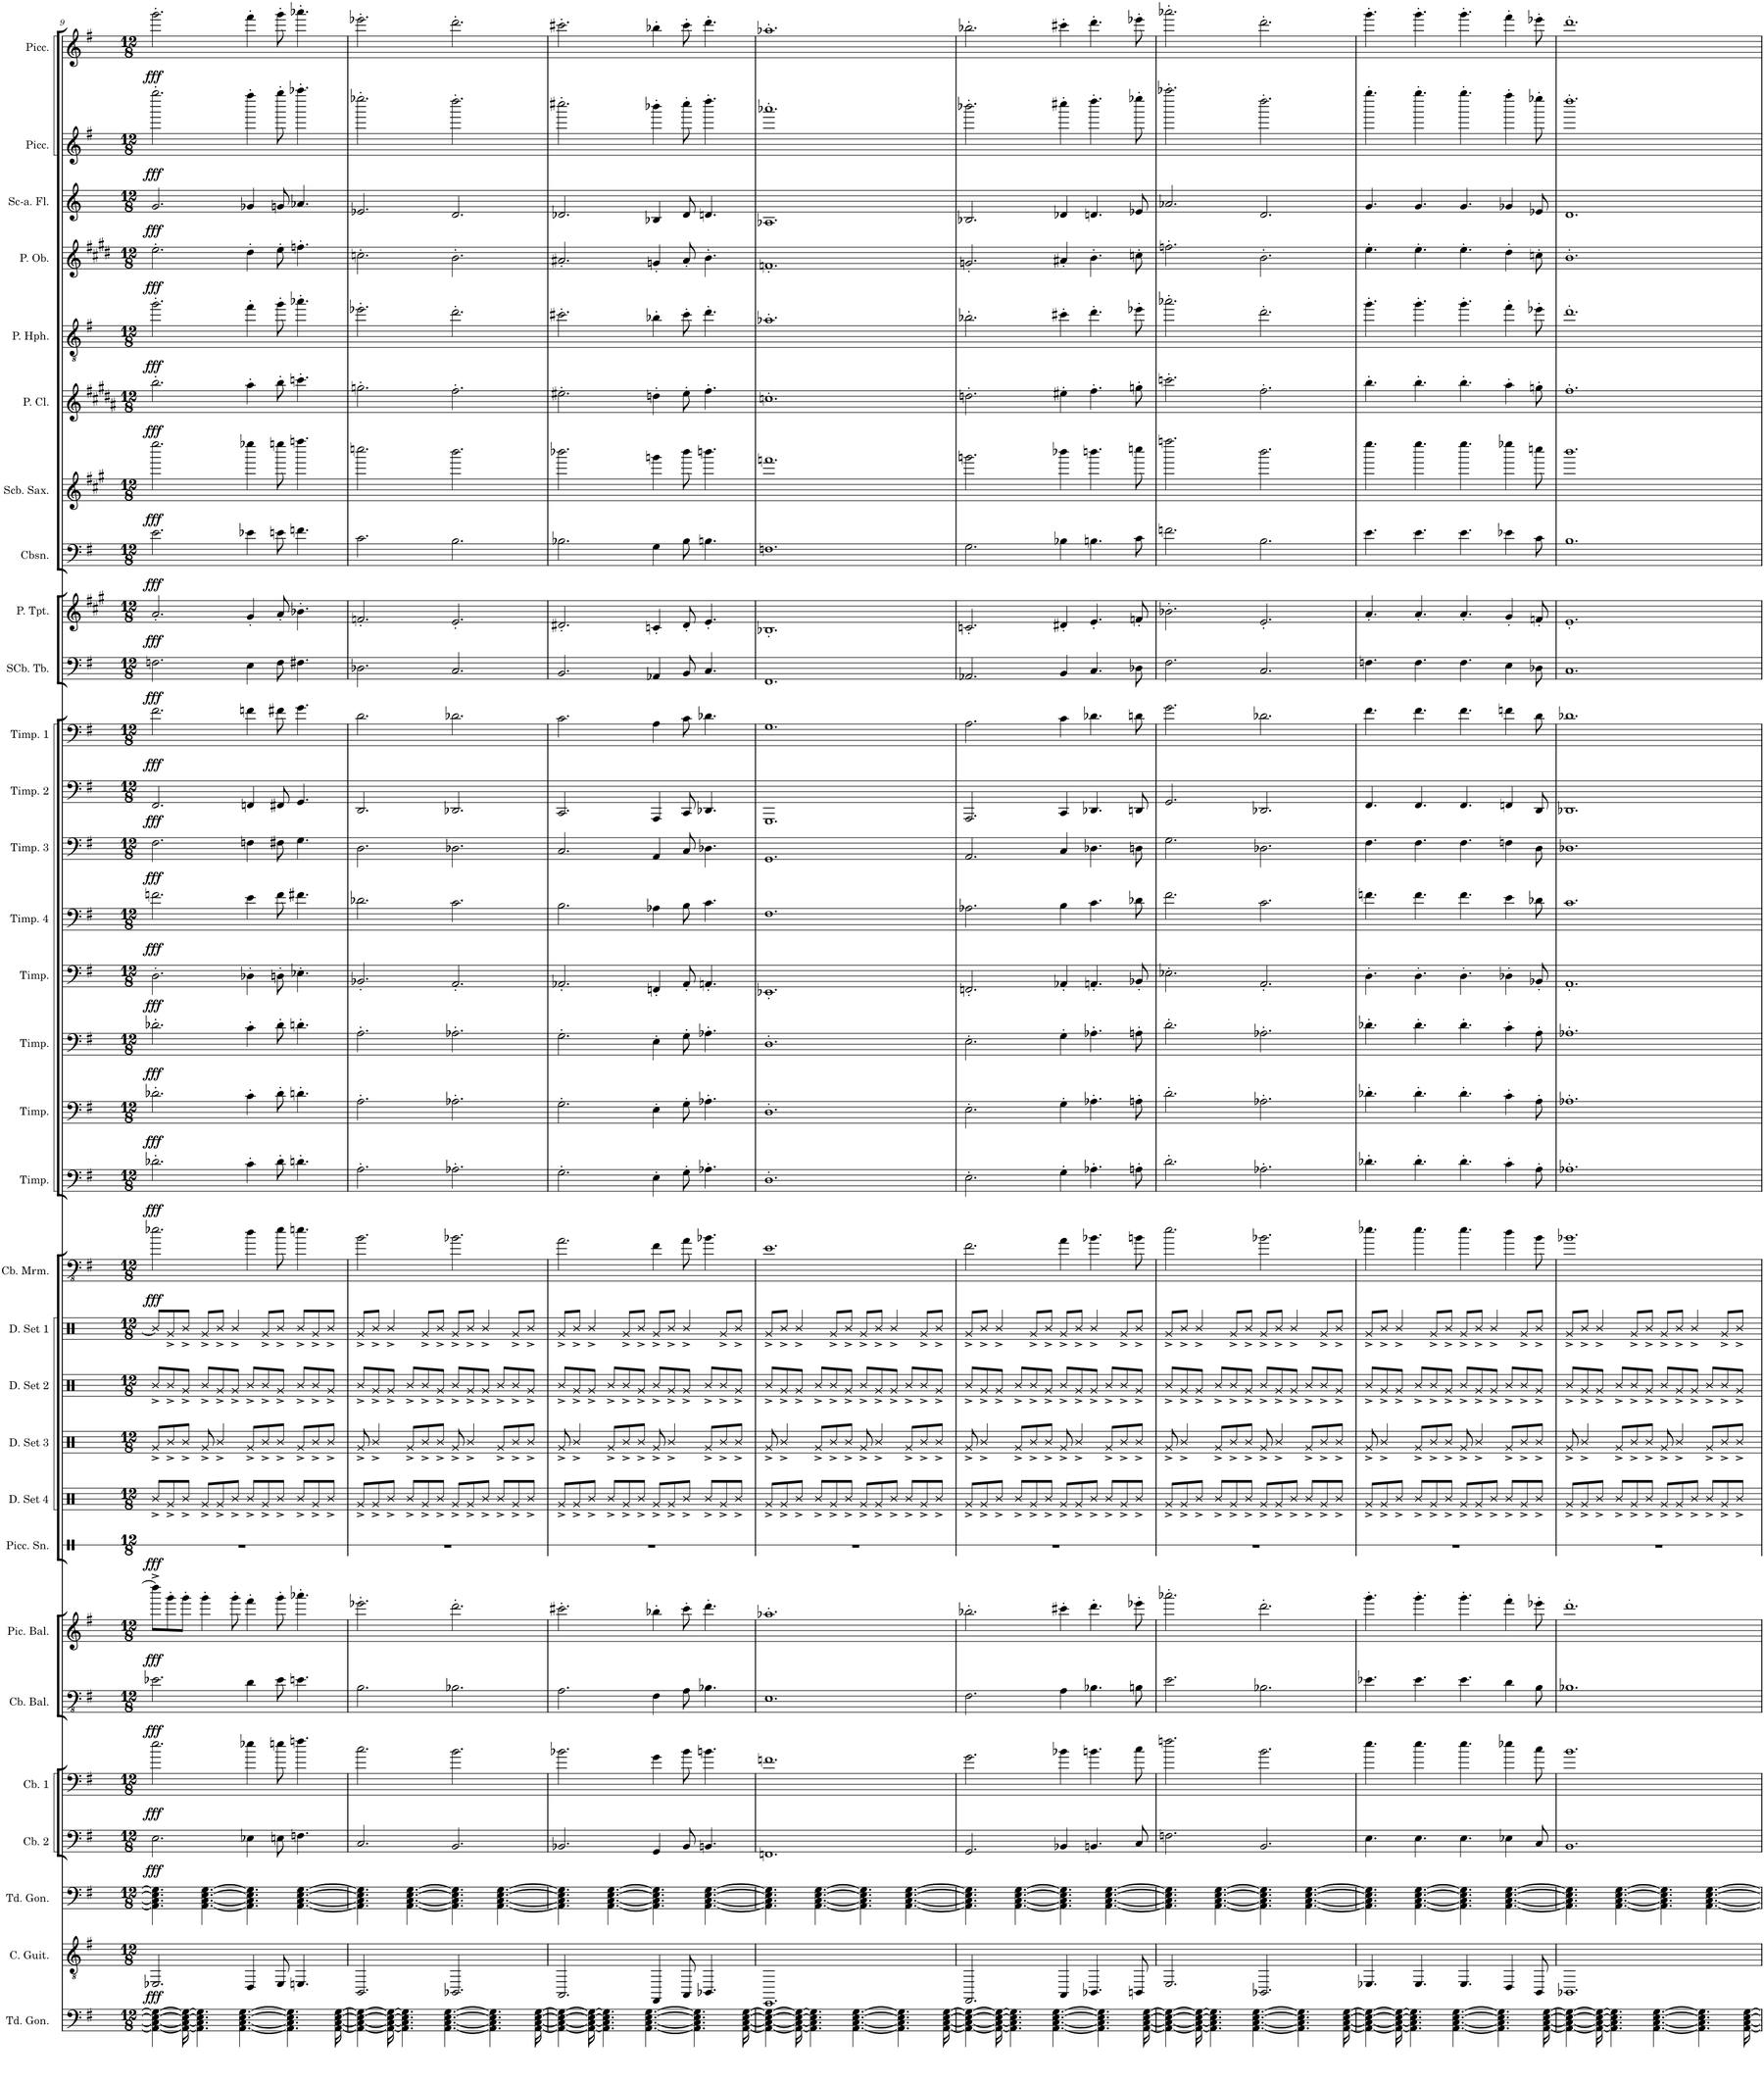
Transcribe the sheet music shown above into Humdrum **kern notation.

**kern	**kern	**dynam	**kern	**kern	**dynam	**kern	**dynam	**kern	**dynam	**kern	**dynam	**kern	**dynam	**kern	**kern	**kern	**kern	**kern	**dynam	**kern	**dynam	**kern	**dynam	**kern	**dynam	**kern	**dynam	**kern	**dynam	**kern	**dynam	**kern	**dynam	**kern	**dynam	**kern	**dynam	**kern	**dynam	**kern	**dynam	**kern	**dynam	**kern	**dynam	**kern	**dynam	**kern	**dynam	**kern	**dynam	**kern	**dynam	**kern	**dynam
*part31	*part30	*part30	*part29	*part28	*part28	*part27	*part27	*part26	*part26	*part25	*part25	*part24	*part24	*part23	*part22	*part21	*part20	*part19	*part19	*part18	*part18	*part17	*part17	*part16	*part16	*part15	*part15	*part14	*part14	*part13	*part13	*part12	*part12	*part11	*part11	*part10	*part10	*part9	*part9	*part8	*part8	*part7	*part7	*part6	*part6	*part5	*part5	*part4	*part4	*part3	*part3	*part2	*part2	*part1	*part1
*staff31	*staff30	*staff30	*staff29	*staff28	*staff28	*staff27	*staff27	*staff26	*staff26	*staff25	*staff25	*staff24	*staff24	*staff23	*staff22	*staff21	*staff20	*staff19	*staff19	*staff18	*staff18	*staff17	*staff17	*staff16	*staff16	*staff15	*staff15	*staff14	*staff14	*staff13	*staff13	*staff12	*staff12	*staff11	*staff11	*staff10	*staff10	*staff9	*staff9	*staff8	*staff8	*staff7	*staff7	*staff6	*staff6	*staff5	*staff5	*staff4	*staff4	*staff3	*staff3	*staff2	*staff2	*staff1	*staff1
*I"Tuned Gongs	*I"Contra Guitar	*	*I"Tuned Gongs	*I"Contrabass 2	*	*I"Contrabass 1	*	*I"Contrabass Balalaika	*	*I"Piccolo Balalaika	*	*I"Piccolo Snare	*	*I"Drumset 4	*I"Drumset 3	*I"Drumset 2	*I"Drumset 1	*I"Contrabass Marimba	*	*I"Timpani	*	*I"Timpani	*	*I"Timpani	*	*I"Timpani	*	*I"Timpani 4	*	*I"Timpani 3	*	*I"Timpani 2	*	*I"Timpani 1	*	*I"Sub-Contrabass Tuba	*	*I"Piccolo Trumpet	*	*I"Contrabassoon	*	*I"Subcontrabass Saxophone	*	*I"Piccolo Clarinet	*	*I"Piccolo Heckelphone	*	*I"Piccolo Oboe	*	*I"Sub Contra-alto Flute	*	*I"Piccolo	*	*I"Piccolo	*
*I'Td. Gon.	*I'C. Guit.	*	*I'Td. Gon.	*I'Cb. 2	*	*I'Cb. 1	*	*I'Cb. Bal.	*	*I'Pic. Bal.	*	*I'Picc. Sn.	*	*I'D. Set 4	*I'D. Set 3	*I'D. Set 2	*I'D. Set 1	*I'Cb. Mrm.	*	*I'Timp.	*	*I'Timp.	*	*I'Timp.	*	*I'Timp.	*	*I'Timp. 4	*	*I'Timp. 3	*	*I'Timp. 2	*	*I'Timp. 1	*	*I'SCb. Tb.	*	*I'P. Tpt.	*	*I'Cbsn.	*	*I'Scb. Sax.	*	*I'P. Cl.	*	*I'P. Hph.	*	*I'P. Ob.	*	*I'Sc-a. Fl.	*	*I'Picc.	*	*I'Picc.	*
!!LO:PB:g=z
*clefF4	*clefGv2	*	*clefF4	*clefF4	*	*clefF4	*	*clefFv4	*	*clefG2	*	*clefX	*	*clefX	*clefX	*clefX	*clefX	*clefFv4	*	*clefF4	*	*clefF4	*	*clefF4	*	*clefF4	*	*clefF4	*	*clefF4	*	*clefF4	*	*clefF4	*	*clefF4	*	*clefG2	*	*clefF4	*	*clefG2	*	*clefG2	*	*clefGv2	*	*clefG2	*	*clefG2	*	*clefG2	*	*clefG2	*
*	*	*	*	*Trd7c12	*	*Trd7c12	*	*	*	*	*	*	*	*	*	*	*	*	*	*	*	*	*	*	*	*	*	*	*	*	*	*	*	*	*	*	*	*Trd1c2	*	*Trd7c12	*	*Trd12c21	*	*Trd1c2	*	*	*	*Trd-2c-3	*	*Trd17c29	*	*Trd-7c-12	*	*Trd-7c-12	*
*k[f#]	*k[f#]	*	*k[f#]	*k[f#]	*	*k[f#]	*	*k[f#]	*	*k[f#]	*	*k[]	*	*k[]	*k[]	*k[]	*k[]	*k[f#]	*	*k[f#]	*	*k[f#]	*	*k[f#]	*	*k[f#]	*	*k[f#]	*	*k[f#]	*	*k[f#]	*	*k[f#]	*	*k[f#]	*	*k[f#c#g#]	*	*k[f#]	*	*k[f#c#g#]	*	*k[f#c#g#d#a#]	*	*k[f#]	*	*k[f#c#g#d#]	*	*k[]	*	*k[f#]	*	*k[f#]	*
*M12/8	*M12/8	*	*M12/8	*M12/8	*	*M12/8	*	*M12/8	*	*M12/8	*	*M12/8	*	*M12/8	*M12/8	*M12/8	*M12/8	*M12/8	*	*M12/8	*	*M12/8	*	*M12/8	*	*M12/8	*	*M12/8	*	*M12/8	*	*M12/8	*	*M12/8	*	*M12/8	*	*M12/8	*	*M12/8	*	*M12/8	*	*M12/8	*	*M12/8	*	*M12/8	*	*M12/8	*	*M12/8	*	*M12/8	*
=9	=9	=9	=9	=9	=9	=9	=9	=9	=9	=9	=9	=9	=9	=9	=9	=9	=9	=9	=9	=9	=9	=9	=9	=9	=9	=9	=9	=9	=9	=9	=9	=9	=9	=9	=9	=9	=9	=9	=9	=9	=9	=9	=9	=9	=9	=9	=9	=9	=9	=9	=9	=9	=9	=9	=9
!	!	!LO:DY:b	!	!	!LO:DY:b	!	!LO:DY:b	!	!LO:DY:b	!	!LO:DY:b	!	!LO:DY:b	!	!	!	!	!	!LO:DY:b	!	!LO:DY:b	!	!LO:DY:b	!	!LO:DY:b	!	!LO:DY:b	!	!LO:DY:b	!	!LO:DY:b	!	!LO:DY:b	!	!LO:DY:b	!	!LO:DY:b	!	!LO:DY:b	!	!LO:DY:b	!	!LO:DY:b	!	!LO:DY:b	!	!LO:DY:b	!	!LO:DY:b	!	!LO:DY:b	!	!LO:DY:b	!	!LO:DY:b
4AA\_ 4C\_ 4E\_ 4G\_	2.EE-X/	fff	4.AA\] 4.C\] 4.E\] 4.G\]	2.E\	fff	2.ee\	fff	2.E-X\	fff	8dddd#^\L]	fff	1.r	fff	8R^/L	8Rg^/L	8R^/L	8R/L]	2.e-X\	fff	2.d-X'\	fff	2.d-X'\	fff	2.d-X'\	fff	2.D'\	fff	2.fn\	fff	2.F#\	fff	2.FF#/	fff	2.f#\	fff	2.Fn\	fff	2.a'/	fff	2.e\	fff	2.eeee\	fff	2.bb'\	fff	2.gg'\	fff	2.ee'\	fff	2.g/	fff	2.gggg'\	fff	2.ggg'\	fff
.	.	.	.	.	.	.	.	.	.	8ggg'\	.	.	.	8Rg^/	8R^/	8R^/	8Rg^/	.	.	.	.	.	.	.	.	.	.	.	.	.	.	.	.	.	.	.	.	.	.	.	.	.	.	.	.	.	.	.	.	.	.	.	.	.	.
16AA\_ 16C\_ 16E\_ 16G\_	.	.	.	.	.	.	.	.	.	8ggg'\J	.	.	.	8R^/J	8R^/J	8Rg^/J	8R^/J	.	.	.	.	.	.	.	.	.	.	.	.	.	.	.	.	.	.	.	.	.	.	.	.	.	.	.	.	.	.	.	.	.	.	.	.	.	.
4.AA\] 4.C\] 4.E\] 4.G\]	.	.	.	.	.	.	.	.	.	.	.	.	.	.	.	.	.	.	.	.	.	.	.	.	.	.	.	.	.	.	.	.	.	.	.	.	.	.	.	.	.	.	.	.	.	.	.	.	.	.	.	.	.	.	.
.	.	.	[4.AA\ [4.C\ [4.E\ [4.G\	.	.	.	.	.	.	4ggg'\	.	.	.	8Rg^/L	8Rg^/	8R^/L	8Rg^/L	.	.	.	.	.	.	.	.	.	.	.	.	.	.	.	.	.	.	.	.	.	.	.	.	.	.	.	.	.	.	.	.	.	.	.	.	.	.
.	.	.	.	.	.	.	.	.	.	.	.	.	.	8Rg^/	4R^/	8Rg^/	8R^/J	.	.	.	.	.	.	.	.	.	.	.	.	.	.	.	.	.	.	.	.	.	.	.	.	.	.	.	.	.	.	.	.	.	.	.	.	.	.
.	.	.	.	.	.	.	.	.	.	8ggg'\	.	.	.	8R^/J	.	8Rg^/J	4R^/	.	.	.	.	.	.	.	.	.	.	.	.	.	.	.	.	.	.	.	.	.	.	.	.	.	.	.	.	.	.	.	.	.	.	.	.	.	.
[4.AA\ [4.C\ [4.E\ [4.G\	.	.	.	.	.	.	.	.	.	.	.	.	.	.	.	.	.	.	.	.	.	.	.	.	.	.	.	.	.	.	.	.	.	.	.	.	.	.	.	.	.	.	.	.	.	.	.	.	.	.	.	.	.	.	.
.	4DD/	.	4.AA\] 4.C\] 4.E\] 4.G\]	4E-X\	.	4ee-X\	.	4D\	.	4fff#'\	.	.	.	8R^/L	8Rg^/L	8R^/L	.	4d\	.	4c'\	.	4c'\	.	4c'\	.	4D-X'\	.	4e\	.	4Fn\	.	4FFn/	.	4fn\	.	4E\	.	4g#'/	.	4e-X\	.	4eeee-X\	.	4aa#'\	.	4ff#'\	.	4dd#'\	.	4g-X/	.	4ffff#'\	.	4fff#'\	.
.	.	.	.	.	.	.	.	.	.	.	.	.	.	8Rg^/	8R^/	8R^/	8Rg^/L	.	.	.	.	.	.	.	.	.	.	.	.	.	.	.	.	.	.	.	.	.	.	.	.	.	.	.	.	.	.	.	.	.	.	.	.	.	.
.	8EE-/	.	.	8En\	.	8een\	.	8E-\	.	8ggg'\	.	.	.	8R^/J	8R^/J	8Rg^/J	8R^/J	8e-\	.	8d-'\	.	8d-'\	.	8d-'\	.	8Dn'\	.	8f\	.	8F#X\	.	8FF#X/	.	8f#X\	.	8F\	.	8a'/	.	8en\	.	8eeeen\	.	8bb'\	.	8gg'\	.	8ee'\	.	8gn/	.	8gggg'\	.	8ggg'\	.
4.AA\] 4.C\] 4.E\] 4.G\]	.	.	.	.	.	.	.	.	.	.	.	.	.	.	.	.	.	.	.	.	.	.	.	.	.	.	.	.	.	.	.	.	.	.	.	.	.	.	.	.	.	.	.	.	.	.	.	.	.	.	.	.	.	.	.
.	4.EEn/	.	[4.AA\ [4.C\ [4.E\ [4.G\	4.Fn\	.	4.ffn\	.	4.En\	.	4.aaa-X'\	.	.	.	8R^/L	8Rg^/L	8R^/L	8R^/L	4.en\	.	4.dn'\	.	4.dn'\	.	4.dn'\	.	4.E-X'\	.	4.f#X\	.	4.G\	.	4.GG/	.	4.g\	.	4.F#X\	.	4.b-X'\	.	4.fn\	.	4.ffffn\	.	4.cccn'\	.	4.aa-X'\	.	4.ffn'\	.	4.a-X/	.	4.aaaa-X'\	.	4.aaa-X'\	.
.	.	.	.	.	.	.	.	.	.	.	.	.	.	8Rg^/	8R^/	8R^/	8Rg^/	.	.	.	.	.	.	.	.	.	.	.	.	.	.	.	.	.	.	.	.	.	.	.	.	.	.	.	.	.	.	.	.	.	.	.	.	.	.
.	.	.	.	.	.	.	.	.	.	.	.	.	.	8R^/J	8R^/J	8Rg^/J	8R^/J	.	.	.	.	.	.	.	.	.	.	.	.	.	.	.	.	.	.	.	.	.	.	.	.	.	.	.	.	.	.	.	.	.	.	.	.	.	.
[16AA\ [16C\ [16E\ [16G\	.	.	.	.	.	.	.	.	.	.	.	.	.	.	.	.	.	.	.	.	.	.	.	.	.	.	.	.	.	.	.	.	.	.	.	.	.	.	.	.	.	.	.	.	.	.	.	.	.	.	.	.	.	.	.
=10	=10	=10	=10	=10	=10	=10	=10	=10	=10	=10	=10	=10	=10	=10	=10	=10	=10	=10	=10	=10	=10	=10	=10	=10	=10	=10	=10	=10	=10	=10	=10	=10	=10	=10	=10	=10	=10	=10	=10	=10	=10	=10	=10	=10	=10	=10	=10	=10	=10	=10	=10	=10	=10	=10	=10
4AA\_ 4C\_ 4E\_ 4G\_	2.BBB/	.	4.AA\] 4.C\] 4.E\] 4.G\]	2.C/	.	2.cc\	.	2.BB\	.	2.eee-X'\	.	1.r	.	8Rg^/L	8Rg^/	8R^/L	8Rg^/L	2.B\	.	2.A'\	.	2.A'\	.	2.A'\	.	2.BB-X'/	.	2.d-X\	.	2.D\	.	2.DD/	.	2.d\	.	2.D-X\	.	2.fn'/	.	2.c\	.	2.ccccn\	.	2.ggn'\	.	2.ee-X'\	.	2.ccn'\	.	2.e-X/	.	2.eeee-X'\	.	2.eee-X'\	.
.	.	.	.	.	.	.	.	.	.	.	.	.	.	8Rg^/	4R^/	8Rg^/	8R^/J	.	.	.	.	.	.	.	.	.	.	.	.	.	.	.	.	.	.	.	.	.	.	.	.	.	.	.	.	.	.	.	.	.	.	.	.	.	.
16AA\_ 16C\_ 16E\_ 16G\_	.	.	.	.	.	.	.	.	.	.	.	.	.	8R^/J	.	8Rg^/J	4R^/	.	.	.	.	.	.	.	.	.	.	.	.	.	.	.	.	.	.	.	.	.	.	.	.	.	.	.	.	.	.	.	.	.	.	.	.	.	.
4.AA\] 4.C\] 4.E\] 4.G\]	.	.	.	.	.	.	.	.	.	.	.	.	.	.	.	.	.	.	.	.	.	.	.	.	.	.	.	.	.	.	.	.	.	.	.	.	.	.	.	.	.	.	.	.	.	.	.	.	.	.	.	.	.	.	.
.	.	.	[4.AA\ [4.C\ [4.E\ [4.G\	.	.	.	.	.	.	.	.	.	.	8R^/L	8Rg^/L	8R^/L	.	.	.	.	.	.	.	.	.	.	.	.	.	.	.	.	.	.	.	.	.	.	.	.	.	.	.	.	.	.	.	.	.	.	.	.	.	.	.
.	.	.	.	.	.	.	.	.	.	.	.	.	.	8Rg^/	8R^/	8R^/	8Rg^/L	.	.	.	.	.	.	.	.	.	.	.	.	.	.	.	.	.	.	.	.	.	.	.	.	.	.	.	.	.	.	.	.	.	.	.	.	.	.
.	.	.	.	.	.	.	.	.	.	.	.	.	.	8R^/J	8R^/J	8Rg^/J	8R^/J	.	.	.	.	.	.	.	.	.	.	.	.	.	.	.	.	.	.	.	.	.	.	.	.	.	.	.	.	.	.	.	.	.	.	.	.	.	.
[4.AA\ [4.C\ [4.E\ [4.G\	.	.	.	.	.	.	.	.	.	.	.	.	.	.	.	.	.	.	.	.	.	.	.	.	.	.	.	.	.	.	.	.	.	.	.	.	.	.	.	.	.	.	.	.	.	.	.	.	.	.	.	.	.	.	.
.	2.BBB-X/	.	4.AA\] 4.C\] 4.E\] 4.G\]	2.BB/	.	2.b\	.	2.BB-X\	.	2.ddd'\	.	.	.	8Rg^/L	8Rg^/	8R^/L	8Rg^/L	2.B-X\	.	2.A-X'\	.	2.A-X'\	.	2.A-X'\	.	2.AA'/	.	2.c\	.	2.D-X\	.	2.DD-X/	.	2.d-X\	.	2.C/	.	2.e'/	.	2.B\	.	2.bbb\	.	2.ff#'\	.	2.dd'\	.	2.b'\	.	2.d/	.	2.dddd'\	.	2.ddd'\	.
.	.	.	.	.	.	.	.	.	.	.	.	.	.	8Rg^/	4R^/	8Rg^/	8R^/J	.	.	.	.	.	.	.	.	.	.	.	.	.	.	.	.	.	.	.	.	.	.	.	.	.	.	.	.	.	.	.	.	.	.	.	.	.	.
.	.	.	.	.	.	.	.	.	.	.	.	.	.	8R^/J	.	8Rg^/J	4R^/	.	.	.	.	.	.	.	.	.	.	.	.	.	.	.	.	.	.	.	.	.	.	.	.	.	.	.	.	.	.	.	.	.	.	.	.	.	.
4.AA\] 4.C\] 4.E\] 4.G\]	.	.	.	.	.	.	.	.	.	.	.	.	.	.	.	.	.	.	.	.	.	.	.	.	.	.	.	.	.	.	.	.	.	.	.	.	.	.	.	.	.	.	.	.	.	.	.	.	.	.	.	.	.	.	.
.	.	.	[4.AA\ [4.C\ [4.E\ [4.G\	.	.	.	.	.	.	.	.	.	.	8R^/L	8Rg^/L	8R^/L	.	.	.	.	.	.	.	.	.	.	.	.	.	.	.	.	.	.	.	.	.	.	.	.	.	.	.	.	.	.	.	.	.	.	.	.	.	.	.
.	.	.	.	.	.	.	.	.	.	.	.	.	.	8Rg^/	8R^/	8R^/	8Rg^/L	.	.	.	.	.	.	.	.	.	.	.	.	.	.	.	.	.	.	.	.	.	.	.	.	.	.	.	.	.	.	.	.	.	.	.	.	.	.
.	.	.	.	.	.	.	.	.	.	.	.	.	.	8R^/J	8R^/J	8Rg^/J	8R^/J	.	.	.	.	.	.	.	.	.	.	.	.	.	.	.	.	.	.	.	.	.	.	.	.	.	.	.	.	.	.	.	.	.	.	.	.	.	.
[16AA\ [16C\ [16E\ [16G\	.	.	.	.	.	.	.	.	.	.	.	.	.	.	.	.	.	.	.	.	.	.	.	.	.	.	.	.	.	.	.	.	.	.	.	.	.	.	.	.	.	.	.	.	.	.	.	.	.	.	.	.	.	.	.
=11	=11	=11	=11	=11	=11	=11	=11	=11	=11	=11	=11	=11	=11	=11	=11	=11	=11	=11	=11	=11	=11	=11	=11	=11	=11	=11	=11	=11	=11	=11	=11	=11	=11	=11	=11	=11	=11	=11	=11	=11	=11	=11	=11	=11	=11	=11	=11	=11	=11	=11	=11	=11	=11	=11	=11
4AA\_ 4C\_ 4E\_ 4G\_	2.AAA/	.	4.AA\] 4.C\] 4.E\] 4.G\]	2.BB-X/	.	2.b-X\	.	2.AA\	.	2.ccc#X'\	.	1.r	.	8Rg^/L	8Rg^/	8R^/L	8Rg^/L	2.A\	.	2.G'\	.	2.G'\	.	2.G'\	.	2.AA-X'/	.	2.B\	.	2.C/	.	2.CC/	.	2.c\	.	2.BB/	.	2.d#X'/	.	2.B-X\	.	2.bbb-X\	.	2.ee#X'\	.	2.cc#X'\	.	2.a#X'/	.	2.d-X/	.	2.cccc#X'\	.	2.ccc#X'\	.
.	.	.	.	.	.	.	.	.	.	.	.	.	.	8Rg^/	4R^/	8Rg^/	8R^/J	.	.	.	.	.	.	.	.	.	.	.	.	.	.	.	.	.	.	.	.	.	.	.	.	.	.	.	.	.	.	.	.	.	.	.	.	.	.
16AA\_ 16C\_ 16E\_ 16G\_	.	.	.	.	.	.	.	.	.	.	.	.	.	8R^/J	.	8Rg^/J	4R^/	.	.	.	.	.	.	.	.	.	.	.	.	.	.	.	.	.	.	.	.	.	.	.	.	.	.	.	.	.	.	.	.	.	.	.	.	.	.
4.AA\] 4.C\] 4.E\] 4.G\]	.	.	.	.	.	.	.	.	.	.	.	.	.	.	.	.	.	.	.	.	.	.	.	.	.	.	.	.	.	.	.	.	.	.	.	.	.	.	.	.	.	.	.	.	.	.	.	.	.	.	.	.	.	.	.
.	.	.	[4.AA\ [4.C\ [4.E\ [4.G\	.	.	.	.	.	.	.	.	.	.	8R^/L	8Rg^/L	8R^/L	.	.	.	.	.	.	.	.	.	.	.	.	.	.	.	.	.	.	.	.	.	.	.	.	.	.	.	.	.	.	.	.	.	.	.	.	.	.	.
.	.	.	.	.	.	.	.	.	.	.	.	.	.	8Rg^/	8R^/	8R^/	8Rg^/L	.	.	.	.	.	.	.	.	.	.	.	.	.	.	.	.	.	.	.	.	.	.	.	.	.	.	.	.	.	.	.	.	.	.	.	.	.	.
.	.	.	.	.	.	.	.	.	.	.	.	.	.	8R^/J	8R^/J	8Rg^/J	8R^/J	.	.	.	.	.	.	.	.	.	.	.	.	.	.	.	.	.	.	.	.	.	.	.	.	.	.	.	.	.	.	.	.	.	.	.	.	.	.
[4.AA\ [4.C\ [4.E\ [4.G\	.	.	.	.	.	.	.	.	.	.	.	.	.	.	.	.	.	.	.	.	.	.	.	.	.	.	.	.	.	.	.	.	.	.	.	.	.	.	.	.	.	.	.	.	.	.	.	.	.	.	.	.	.	.	.
.	4FFF#/	.	4.AA\] 4.C\] 4.E\] 4.G\]	4GG/	.	4g\	.	4FF#\	.	4bb-X'\	.	.	.	8Rg^/L	8Rg^/	8R^/L	8Rg^/L	4F#\	.	4E'\	.	4E'\	.	4E'\	.	4FFn'/	.	4A-X\	.	4AA/	.	4AAA/	.	4A\	.	4AA-X/	.	4cn'/	.	4G\	.	4gggn\	.	4ddn'\	.	4b-X'\	.	4gn'/	.	4B-X/	.	4bbb-X'\	.	4bb-X'\	.
.	.	.	.	.	.	.	.	.	.	.	.	.	.	8Rg^/	4R^/	8Rg^/	8R^/J	.	.	.	.	.	.	.	.	.	.	.	.	.	.	.	.	.	.	.	.	.	.	.	.	.	.	.	.	.	.	.	.	.	.	.	.	.	.
.	8AAA/	.	.	8BB-/	.	8b-\	.	8AA\	.	8ccc#'\	.	.	.	8R^/J	.	8Rg^/J	4R^/	8A\	.	8G'\	.	8G'\	.	8G'\	.	8AA-'/	.	8B\	.	8C/	.	8CC/	.	8c\	.	8BB/	.	8d#'/	.	8B-\	.	8bbb-\	.	8ee#'\	.	8cc#'\	.	8a#'/	.	8d-/	.	8cccc#'\	.	8ccc#'\	.
4.AA\] 4.C\] 4.E\] 4.G\]	.	.	.	.	.	.	.	.	.	.	.	.	.	.	.	.	.	.	.	.	.	.	.	.	.	.	.	.	.	.	.	.	.	.	.	.	.	.	.	.	.	.	.	.	.	.	.	.	.	.	.	.	.	.	.
.	4.BBB-X/	.	[4.AA\ [4.C\ [4.E\ [4.G\	4.BBn/	.	4.bn\	.	4.BB-X\	.	4.ddd'\	.	.	.	8R^/L	8Rg^/L	8R^/L	.	4.B-X\	.	4.A-X'\	.	4.A-X'\	.	4.A-X'\	.	4.AAn'/	.	4.c\	.	4.D-X\	.	4.DD-X/	.	4.d-X\	.	4.C/	.	4.e'/	.	4.Bn\	.	4.bbbn\	.	4.ff#'\	.	4.dd'\	.	4.b'\	.	4.dn/	.	4.dddd'\	.	4.ddd'\	.
.	.	.	.	.	.	.	.	.	.	.	.	.	.	8Rg^/	8R^/	8R^/	8Rg^/L	.	.	.	.	.	.	.	.	.	.	.	.	.	.	.	.	.	.	.	.	.	.	.	.	.	.	.	.	.	.	.	.	.	.	.	.	.	.
.	.	.	.	.	.	.	.	.	.	.	.	.	.	8R^/J	8R^/J	8Rg^/J	8R^/J	.	.	.	.	.	.	.	.	.	.	.	.	.	.	.	.	.	.	.	.	.	.	.	.	.	.	.	.	.	.	.	.	.	.	.	.	.	.
[16AA\ [16C\ [16E\ [16G\	.	.	.	.	.	.	.	.	.	.	.	.	.	.	.	.	.	.	.	.	.	.	.	.	.	.	.	.	.	.	.	.	.	.	.	.	.	.	.	.	.	.	.	.	.	.	.	.	.	.	.	.	.	.	.
=12	=12	=12	=12	=12	=12	=12	=12	=12	=12	=12	=12	=12	=12	=12	=12	=12	=12	=12	=12	=12	=12	=12	=12	=12	=12	=12	=12	=12	=12	=12	=12	=12	=12	=12	=12	=12	=12	=12	=12	=12	=12	=12	=12	=12	=12	=12	=12	=12	=12	=12	=12	=12	=12	=12	=12
4AA\_ 4C\_ 4E\_ 4G\_	1.EEE	.	4.AA\] 4.C\] 4.E\] 4.G\]	1.FFn	.	1.fn	.	1.EE	.	1.aa-X'	.	1.r	.	8Rg^/L	8Rg^/	8R^/L	8Rg^/L	1.E	.	1.D'	.	1.D'	.	1.D'	.	1.EE-X'	.	1.F#	.	1.GG	.	1.GGG	.	1.G	.	1.FF#	.	1.B-X'	.	1.Fn	.	1.fffn	.	1.ccn'	.	1.a-X'	.	1.fn'	.	1.A-X	.	1.aaa-X'	.	1.aa-X'	.
.	.	.	.	.	.	.	.	.	.	.	.	.	.	8Rg^/	4R^/	8Rg^/	8R^/J	.	.	.	.	.	.	.	.	.	.	.	.	.	.	.	.	.	.	.	.	.	.	.	.	.	.	.	.	.	.	.	.	.	.	.	.	.	.
16AA\_ 16C\_ 16E\_ 16G\_	.	.	.	.	.	.	.	.	.	.	.	.	.	8R^/J	.	8Rg^/J	4R^/	.	.	.	.	.	.	.	.	.	.	.	.	.	.	.	.	.	.	.	.	.	.	.	.	.	.	.	.	.	.	.	.	.	.	.	.	.	.
4.AA\] 4.C\] 4.E\] 4.G\]	.	.	.	.	.	.	.	.	.	.	.	.	.	.	.	.	.	.	.	.	.	.	.	.	.	.	.	.	.	.	.	.	.	.	.	.	.	.	.	.	.	.	.	.	.	.	.	.	.	.	.	.	.	.	.
.	.	.	[4.AA\ [4.C\ [4.E\ [4.G\	.	.	.	.	.	.	.	.	.	.	8R^/L	8Rg^/L	8R^/L	.	.	.	.	.	.	.	.	.	.	.	.	.	.	.	.	.	.	.	.	.	.	.	.	.	.	.	.	.	.	.	.	.	.	.	.	.	.	.
.	.	.	.	.	.	.	.	.	.	.	.	.	.	8Rg^/	8R^/	8R^/	8Rg^/L	.	.	.	.	.	.	.	.	.	.	.	.	.	.	.	.	.	.	.	.	.	.	.	.	.	.	.	.	.	.	.	.	.	.	.	.	.	.
.	.	.	.	.	.	.	.	.	.	.	.	.	.	8R^/J	8R^/J	8Rg^/J	8R^/J	.	.	.	.	.	.	.	.	.	.	.	.	.	.	.	.	.	.	.	.	.	.	.	.	.	.	.	.	.	.	.	.	.	.	.	.	.	.
[4.AA\ [4.C\ [4.E\ [4.G\	.	.	.	.	.	.	.	.	.	.	.	.	.	.	.	.	.	.	.	.	.	.	.	.	.	.	.	.	.	.	.	.	.	.	.	.	.	.	.	.	.	.	.	.	.	.	.	.	.	.	.	.	.	.	.
.	.	.	4.AA\] 4.C\] 4.E\] 4.G\]	.	.	.	.	.	.	.	.	.	.	8Rg^/L	8Rg^/	8R^/L	8Rg^/L	.	.	.	.	.	.	.	.	.	.	.	.	.	.	.	.	.	.	.	.	.	.	.	.	.	.	.	.	.	.	.	.	.	.	.	.	.	.
.	.	.	.	.	.	.	.	.	.	.	.	.	.	8Rg^/	4R^/	8Rg^/	8R^/J	.	.	.	.	.	.	.	.	.	.	.	.	.	.	.	.	.	.	.	.	.	.	.	.	.	.	.	.	.	.	.	.	.	.	.	.	.	.
.	.	.	.	.	.	.	.	.	.	.	.	.	.	8R^/J	.	8Rg^/J	4R^/	.	.	.	.	.	.	.	.	.	.	.	.	.	.	.	.	.	.	.	.	.	.	.	.	.	.	.	.	.	.	.	.	.	.	.	.	.	.
4.AA\] 4.C\] 4.E\] 4.G\]	.	.	.	.	.	.	.	.	.	.	.	.	.	.	.	.	.	.	.	.	.	.	.	.	.	.	.	.	.	.	.	.	.	.	.	.	.	.	.	.	.	.	.	.	.	.	.	.	.	.	.	.	.	.	.
.	.	.	[4.AA\ [4.C\ [4.E\ [4.G\	.	.	.	.	.	.	.	.	.	.	8R^/L	8Rg^/L	8R^/L	.	.	.	.	.	.	.	.	.	.	.	.	.	.	.	.	.	.	.	.	.	.	.	.	.	.	.	.	.	.	.	.	.	.	.	.	.	.	.
.	.	.	.	.	.	.	.	.	.	.	.	.	.	8Rg^/	8R^/	8R^/	8Rg^/L	.	.	.	.	.	.	.	.	.	.	.	.	.	.	.	.	.	.	.	.	.	.	.	.	.	.	.	.	.	.	.	.	.	.	.	.	.	.
.	.	.	.	.	.	.	.	.	.	.	.	.	.	8R^/J	8R^/J	8Rg^/J	8R^/J	.	.	.	.	.	.	.	.	.	.	.	.	.	.	.	.	.	.	.	.	.	.	.	.	.	.	.	.	.	.	.	.	.	.	.	.	.	.
[16AA\ [16C\ [16E\ [16G\	.	.	.	.	.	.	.	.	.	.	.	.	.	.	.	.	.	.	.	.	.	.	.	.	.	.	.	.	.	.	.	.	.	.	.	.	.	.	.	.	.	.	.	.	.	.	.	.	.	.	.	.	.	.	.
=13	=13	=13	=13	=13	=13	=13	=13	=13	=13	=13	=13	=13	=13	=13	=13	=13	=13	=13	=13	=13	=13	=13	=13	=13	=13	=13	=13	=13	=13	=13	=13	=13	=13	=13	=13	=13	=13	=13	=13	=13	=13	=13	=13	=13	=13	=13	=13	=13	=13	=13	=13	=13	=13	=13	=13
4AA\_ 4C\_ 4E\_ 4G\_	2.FFF#/	.	4.AA\] 4.C\] 4.E\] 4.G\]	2.GG/	.	2.g\	.	2.FF#\	.	2.bb-X'\	.	1.r	.	8Rg^/L	8Rg^/	8R^/L	8Rg^/L	2.F#\	.	2.E'\	.	2.E'\	.	2.E'\	.	2.FFn'/	.	2.A-X\	.	2.AA/	.	2.AAA/	.	2.A\	.	2.AA-X/	.	2.cn'/	.	2.G\	.	2.gggn\	.	2.ddn'\	.	2.b-X'\	.	2.gn'/	.	2.B-X/	.	2.bbb-X'\	.	2.bb-X'\	.
.	.	.	.	.	.	.	.	.	.	.	.	.	.	8Rg^/	4R^/	8Rg^/	8R^/J	.	.	.	.	.	.	.	.	.	.	.	.	.	.	.	.	.	.	.	.	.	.	.	.	.	.	.	.	.	.	.	.	.	.	.	.	.	.
16AA\_ 16C\_ 16E\_ 16G\_	.	.	.	.	.	.	.	.	.	.	.	.	.	8R^/J	.	8Rg^/J	4R^/	.	.	.	.	.	.	.	.	.	.	.	.	.	.	.	.	.	.	.	.	.	.	.	.	.	.	.	.	.	.	.	.	.	.	.	.	.	.
4.AA\] 4.C\] 4.E\] 4.G\]	.	.	.	.	.	.	.	.	.	.	.	.	.	.	.	.	.	.	.	.	.	.	.	.	.	.	.	.	.	.	.	.	.	.	.	.	.	.	.	.	.	.	.	.	.	.	.	.	.	.	.	.	.	.	.
.	.	.	[4.AA\ [4.C\ [4.E\ [4.G\	.	.	.	.	.	.	.	.	.	.	8R^/L	8Rg^/L	8R^/L	.	.	.	.	.	.	.	.	.	.	.	.	.	.	.	.	.	.	.	.	.	.	.	.	.	.	.	.	.	.	.	.	.	.	.	.	.	.	.
.	.	.	.	.	.	.	.	.	.	.	.	.	.	8Rg^/	8R^/	8R^/	8Rg^/L	.	.	.	.	.	.	.	.	.	.	.	.	.	.	.	.	.	.	.	.	.	.	.	.	.	.	.	.	.	.	.	.	.	.	.	.	.	.
.	.	.	.	.	.	.	.	.	.	.	.	.	.	8R^/J	8R^/J	8Rg^/J	8R^/J	.	.	.	.	.	.	.	.	.	.	.	.	.	.	.	.	.	.	.	.	.	.	.	.	.	.	.	.	.	.	.	.	.	.	.	.	.	.
[4.AA\ [4.C\ [4.E\ [4.G\	.	.	.	.	.	.	.	.	.	.	.	.	.	.	.	.	.	.	.	.	.	.	.	.	.	.	.	.	.	.	.	.	.	.	.	.	.	.	.	.	.	.	.	.	.	.	.	.	.	.	.	.	.	.	.
.	4AAA/	.	4.AA\] 4.C\] 4.E\] 4.G\]	4BB-X/	.	4b-X\	.	4AA\	.	4ccc#X'\	.	.	.	8Rg^/L	8Rg^/	8R^/L	8Rg^/L	4A\	.	4G'\	.	4G'\	.	4G'\	.	4AA-X'/	.	4B\	.	4C/	.	4CC/	.	4c\	.	4BB/	.	4d#X'/	.	4B-X\	.	4bbb-X\	.	4ee#X'\	.	4cc#X'\	.	4a#X'/	.	4d-X/	.	4cccc#X'\	.	4ccc#X'\	.
.	.	.	.	.	.	.	.	.	.	.	.	.	.	8Rg^/	4R^/	8Rg^/	8R^/J	.	.	.	.	.	.	.	.	.	.	.	.	.	.	.	.	.	.	.	.	.	.	.	.	.	.	.	.	.	.	.	.	.	.	.	.	.	.
.	4.BBB-X/	.	.	4.BBn/	.	4.bn\	.	4.BB-X\	.	4.ddd'\	.	.	.	8R^/J	.	8Rg^/J	4R^/	4.B-X\	.	4.A-X'\	.	4.A-X'\	.	4.A-X'\	.	4.AAn'/	.	4.c\	.	4.D-X\	.	4.DD-X/	.	4.d-X\	.	4.C/	.	4.e'/	.	4.Bn\	.	4.bbbn\	.	4.ff#'\	.	4.dd'\	.	4.b'\	.	4.dn/	.	4.dddd'\	.	4.ddd'\	.
4.AA\] 4.C\] 4.E\] 4.G\]	.	.	.	.	.	.	.	.	.	.	.	.	.	.	.	.	.	.	.	.	.	.	.	.	.	.	.	.	.	.	.	.	.	.	.	.	.	.	.	.	.	.	.	.	.	.	.	.	.	.	.	.	.	.	.
.	.	.	[4.AA\ [4.C\ [4.E\ [4.G\	.	.	.	.	.	.	.	.	.	.	8R^/L	8Rg^/L	8R^/L	.	.	.	.	.	.	.	.	.	.	.	.	.	.	.	.	.	.	.	.	.	.	.	.	.	.	.	.	.	.	.	.	.	.	.	.	.	.	.
.	.	.	.	.	.	.	.	.	.	.	.	.	.	8Rg^/	8R^/	8R^/	8Rg^/L	.	.	.	.	.	.	.	.	.	.	.	.	.	.	.	.	.	.	.	.	.	.	.	.	.	.	.	.	.	.	.	.	.	.	.	.	.	.
.	8BBBn/	.	.	8C/	.	8cc\	.	8BBn\	.	8eee-X'\	.	.	.	8R^/J	8R^/J	8Rg^/J	8R^/J	8Bn\	.	8An'\	.	8An'\	.	8An'\	.	8BB-X'/	.	8d-X\	.	8Dn\	.	8DDn/	.	8dn\	.	8D-X\	.	8fn'/	.	8c\	.	8ccccn\	.	8ggn'\	.	8ee-X'\	.	8ccn'\	.	8e-X/	.	8eeee-X'\	.	8eee-X'\	.
[16AA\ [16C\ [16E\ [16G\	.	.	.	.	.	.	.	.	.	.	.	.	.	.	.	.	.	.	.	.	.	.	.	.	.	.	.	.	.	.	.	.	.	.	.	.	.	.	.	.	.	.	.	.	.	.	.	.	.	.	.	.	.	.	.
=14	=14	=14	=14	=14	=14	=14	=14	=14	=14	=14	=14	=14	=14	=14	=14	=14	=14	=14	=14	=14	=14	=14	=14	=14	=14	=14	=14	=14	=14	=14	=14	=14	=14	=14	=14	=14	=14	=14	=14	=14	=14	=14	=14	=14	=14	=14	=14	=14	=14	=14	=14	=14	=14	=14	=14
4AA\_ 4C\_ 4E\_ 4G\_	2.EE/	.	4.AA\] 4.C\] 4.E\] 4.G\]	2.Fn\	.	2.ffn\	.	2.E\	.	2.aaa-X'\	.	1.r	.	8Rg^/L	8Rg^/	8R^/L	8Rg^/L	2.e\	.	2.d'\	.	2.d'\	.	2.d'\	.	2.E-X'\	.	2.f#\	.	2.G\	.	2.GG/	.	2.g\	.	2.F#\	.	2.b-X'\	.	2.fn\	.	2.ffffn\	.	2.cccn'\	.	2.aa-X'\	.	2.ffn'\	.	2.a-X/	.	2.aaaa-X'\	.	2.aaa-X'\	.
.	.	.	.	.	.	.	.	.	.	.	.	.	.	8Rg^/	4R^/	8Rg^/	8R^/J	.	.	.	.	.	.	.	.	.	.	.	.	.	.	.	.	.	.	.	.	.	.	.	.	.	.	.	.	.	.	.	.	.	.	.	.	.	.
16AA\_ 16C\_ 16E\_ 16G\_	.	.	.	.	.	.	.	.	.	.	.	.	.	8R^/J	.	8Rg^/J	4R^/	.	.	.	.	.	.	.	.	.	.	.	.	.	.	.	.	.	.	.	.	.	.	.	.	.	.	.	.	.	.	.	.	.	.	.	.	.	.
4.AA\] 4.C\] 4.E\] 4.G\]	.	.	.	.	.	.	.	.	.	.	.	.	.	.	.	.	.	.	.	.	.	.	.	.	.	.	.	.	.	.	.	.	.	.	.	.	.	.	.	.	.	.	.	.	.	.	.	.	.	.	.	.	.	.	.
.	.	.	[4.AA\ [4.C\ [4.E\ [4.G\	.	.	.	.	.	.	.	.	.	.	8R^/L	8Rg^/L	8R^/L	.	.	.	.	.	.	.	.	.	.	.	.	.	.	.	.	.	.	.	.	.	.	.	.	.	.	.	.	.	.	.	.	.	.	.	.	.	.	.
.	.	.	.	.	.	.	.	.	.	.	.	.	.	8Rg^/	8R^/	8R^/	8Rg^/L	.	.	.	.	.	.	.	.	.	.	.	.	.	.	.	.	.	.	.	.	.	.	.	.	.	.	.	.	.	.	.	.	.	.	.	.	.	.
.	.	.	.	.	.	.	.	.	.	.	.	.	.	8R^/J	8R^/J	8Rg^/J	8R^/J	.	.	.	.	.	.	.	.	.	.	.	.	.	.	.	.	.	.	.	.	.	.	.	.	.	.	.	.	.	.	.	.	.	.	.	.	.	.
[4.AA\ [4.C\ [4.E\ [4.G\	.	.	.	.	.	.	.	.	.	.	.	.	.	.	.	.	.	.	.	.	.	.	.	.	.	.	.	.	.	.	.	.	.	.	.	.	.	.	.	.	.	.	.	.	.	.	.	.	.	.	.	.	.	.	.
.	2.BBB-X/	.	4.AA\] 4.C\] 4.E\] 4.G\]	2.BB/	.	2.b\	.	2.BB-X\	.	2.ddd'\	.	.	.	8Rg^/L	8Rg^/	8R^/L	8Rg^/L	2.B-X\	.	2.A-X'\	.	2.A-X'\	.	2.A-X'\	.	2.AA'/	.	2.c\	.	2.D-X\	.	2.DD-X/	.	2.d-X\	.	2.C/	.	2.e'/	.	2.B\	.	2.bbb\	.	2.ff#'\	.	2.dd'\	.	2.b'\	.	2.d/	.	2.dddd'\	.	2.ddd'\	.
.	.	.	.	.	.	.	.	.	.	.	.	.	.	8Rg^/	4R^/	8Rg^/	8R^/J	.	.	.	.	.	.	.	.	.	.	.	.	.	.	.	.	.	.	.	.	.	.	.	.	.	.	.	.	.	.	.	.	.	.	.	.	.	.
.	.	.	.	.	.	.	.	.	.	.	.	.	.	8R^/J	.	8Rg^/J	4R^/	.	.	.	.	.	.	.	.	.	.	.	.	.	.	.	.	.	.	.	.	.	.	.	.	.	.	.	.	.	.	.	.	.	.	.	.	.	.
4.AA\] 4.C\] 4.E\] 4.G\]	.	.	.	.	.	.	.	.	.	.	.	.	.	.	.	.	.	.	.	.	.	.	.	.	.	.	.	.	.	.	.	.	.	.	.	.	.	.	.	.	.	.	.	.	.	.	.	.	.	.	.	.	.	.	.
.	.	.	[4.AA\ [4.C\ [4.E\ [4.G\	.	.	.	.	.	.	.	.	.	.	8R^/L	8Rg^/L	8R^/L	.	.	.	.	.	.	.	.	.	.	.	.	.	.	.	.	.	.	.	.	.	.	.	.	.	.	.	.	.	.	.	.	.	.	.	.	.	.	.
.	.	.	.	.	.	.	.	.	.	.	.	.	.	8Rg^/	8R^/	8R^/	8Rg^/L	.	.	.	.	.	.	.	.	.	.	.	.	.	.	.	.	.	.	.	.	.	.	.	.	.	.	.	.	.	.	.	.	.	.	.	.	.	.
.	.	.	.	.	.	.	.	.	.	.	.	.	.	8R^/J	8R^/J	8Rg^/J	8R^/J	.	.	.	.	.	.	.	.	.	.	.	.	.	.	.	.	.	.	.	.	.	.	.	.	.	.	.	.	.	.	.	.	.	.	.	.	.	.
[16AA\ [16C\ [16E\ [16G\	.	.	.	.	.	.	.	.	.	.	.	.	.	.	.	.	.	.	.	.	.	.	.	.	.	.	.	.	.	.	.	.	.	.	.	.	.	.	.	.	.	.	.	.	.	.	.	.	.	.	.	.	.	.	.
=15	=15	=15	=15	=15	=15	=15	=15	=15	=15	=15	=15	=15	=15	=15	=15	=15	=15	=15	=15	=15	=15	=15	=15	=15	=15	=15	=15	=15	=15	=15	=15	=15	=15	=15	=15	=15	=15	=15	=15	=15	=15	=15	=15	=15	=15	=15	=15	=15	=15	=15	=15	=15	=15	=15	=15
4AA\_ 4C\_ 4E\_ 4G\_	4.EE-X/	.	4.AA\] 4.C\] 4.E\] 4.G\]	4.E\	.	4.ee\	.	4.E-X\	.	4.ggg'\	.	1.r	.	8Rg^/L	8Rg^/	8R^/L	8Rg^/L	4.e-X\	.	4.d-X'\	.	4.d-X'\	.	4.d-X'\	.	4.D'\	.	4.fn\	.	4.F#\	.	4.FF#/	.	4.f#\	.	4.Fn\	.	4.a'/	.	4.e\	.	4.eeee\	.	4.bb'\	.	4.gg'\	.	4.ee'\	.	4.g/	.	4.gggg'\	.	4.ggg'\	.
.	.	.	.	.	.	.	.	.	.	.	.	.	.	8Rg^/	4R^/	8Rg^/	8R^/J	.	.	.	.	.	.	.	.	.	.	.	.	.	.	.	.	.	.	.	.	.	.	.	.	.	.	.	.	.	.	.	.	.	.	.	.	.	.
16AA\_ 16C\_ 16E\_ 16G\_	.	.	.	.	.	.	.	.	.	.	.	.	.	8R^/J	.	8Rg^/J	4R^/	.	.	.	.	.	.	.	.	.	.	.	.	.	.	.	.	.	.	.	.	.	.	.	.	.	.	.	.	.	.	.	.	.	.	.	.	.	.
4.AA\] 4.C\] 4.E\] 4.G\]	.	.	.	.	.	.	.	.	.	.	.	.	.	.	.	.	.	.	.	.	.	.	.	.	.	.	.	.	.	.	.	.	.	.	.	.	.	.	.	.	.	.	.	.	.	.	.	.	.	.	.	.	.	.	.
.	4.EE-/	.	[4.AA\ [4.C\ [4.E\ [4.G\	4.E\	.	4.ee\	.	4.E-\	.	4.ggg'\	.	.	.	8R^/L	8Rg^/L	8R^/L	.	4.e-\	.	4.d-'\	.	4.d-'\	.	4.d-'\	.	4.D'\	.	4.f\	.	4.F#\	.	4.FF#/	.	4.f#\	.	4.F\	.	4.a'/	.	4.e\	.	4.eeee\	.	4.bb'\	.	4.gg'\	.	4.ee'\	.	4.g/	.	4.gggg'\	.	4.ggg'\	.
.	.	.	.	.	.	.	.	.	.	.	.	.	.	8Rg^/	8R^/	8R^/	8Rg^/L	.	.	.	.	.	.	.	.	.	.	.	.	.	.	.	.	.	.	.	.	.	.	.	.	.	.	.	.	.	.	.	.	.	.	.	.	.	.
.	.	.	.	.	.	.	.	.	.	.	.	.	.	8R^/J	8R^/J	8Rg^/J	8R^/J	.	.	.	.	.	.	.	.	.	.	.	.	.	.	.	.	.	.	.	.	.	.	.	.	.	.	.	.	.	.	.	.	.	.	.	.	.	.
[4.AA\ [4.C\ [4.E\ [4.G\	.	.	.	.	.	.	.	.	.	.	.	.	.	.	.	.	.	.	.	.	.	.	.	.	.	.	.	.	.	.	.	.	.	.	.	.	.	.	.	.	.	.	.	.	.	.	.	.	.	.	.	.	.	.	.
.	4.EE-/	.	4.AA\] 4.C\] 4.E\] 4.G\]	4.E\	.	4.ee\	.	4.E-\	.	4.ggg'\	.	.	.	8Rg^/L	8Rg^/	8R^/L	8Rg^/L	4.e-\	.	4.d-'\	.	4.d-'\	.	4.d-'\	.	4.D'\	.	4.f\	.	4.F#\	.	4.FF#/	.	4.f#\	.	4.F\	.	4.a'/	.	4.e\	.	4.eeee\	.	4.bb'\	.	4.gg'\	.	4.ee'\	.	4.g/	.	4.gggg'\	.	4.ggg'\	.
.	.	.	.	.	.	.	.	.	.	.	.	.	.	8Rg^/	4R^/	8Rg^/	8R^/J	.	.	.	.	.	.	.	.	.	.	.	.	.	.	.	.	.	.	.	.	.	.	.	.	.	.	.	.	.	.	.	.	.	.	.	.	.	.
.	.	.	.	.	.	.	.	.	.	.	.	.	.	8R^/J	.	8Rg^/J	4R^/	.	.	.	.	.	.	.	.	.	.	.	.	.	.	.	.	.	.	.	.	.	.	.	.	.	.	.	.	.	.	.	.	.	.	.	.	.	.
4.AA\] 4.C\] 4.E\] 4.G\]	.	.	.	.	.	.	.	.	.	.	.	.	.	.	.	.	.	.	.	.	.	.	.	.	.	.	.	.	.	.	.	.	.	.	.	.	.	.	.	.	.	.	.	.	.	.	.	.	.	.	.	.	.	.	.
.	4DD/	.	[4.AA\ [4.C\ [4.E\ [4.G\	4E-X\	.	4ee-X\	.	4D\	.	4fff#'\	.	.	.	8R^/L	8Rg^/L	8R^/L	.	4d\	.	4c'\	.	4c'\	.	4c'\	.	4D-X'\	.	4e\	.	4Fn\	.	4FFn/	.	4fn\	.	4E\	.	4g#'/	.	4e-X\	.	4eeee-X\	.	4aa#'\	.	4ff#'\	.	4dd#'\	.	4g-X/	.	4ffff#'\	.	4fff#'\	.
.	.	.	.	.	.	.	.	.	.	.	.	.	.	8Rg^/	8R^/	8R^/	8Rg^/L	.	.	.	.	.	.	.	.	.	.	.	.	.	.	.	.	.	.	.	.	.	.	.	.	.	.	.	.	.	.	.	.	.	.	.	.	.	.
.	8BBB/	.	.	8C/	.	8cc\	.	8BB\	.	8eee-X'\	.	.	.	8R^/J	8R^/J	8Rg^/J	8R^/J	8B\	.	8A'\	.	8A'\	.	8A'\	.	8BB-X'/	.	8d-X\	.	8D\	.	8DD/	.	8d\	.	8D-X\	.	8fn'/	.	8c\	.	8ccccn\	.	8ggn'\	.	8ee-X'\	.	8ccn'\	.	8e-X/	.	8eeee-X'\	.	8eee-X'\	.
[16AA\ [16C\ [16E\ [16G\	.	.	.	.	.	.	.	.	.	.	.	.	.	.	.	.	.	.	.	.	.	.	.	.	.	.	.	.	.	.	.	.	.	.	.	.	.	.	.	.	.	.	.	.	.	.	.	.	.	.	.	.	.	.	.
=16	=16	=16	=16	=16	=16	=16	=16	=16	=16	=16	=16	=16	=16	=16	=16	=16	=16	=16	=16	=16	=16	=16	=16	=16	=16	=16	=16	=16	=16	=16	=16	=16	=16	=16	=16	=16	=16	=16	=16	=16	=16	=16	=16	=16	=16	=16	=16	=16	=16	=16	=16	=16	=16	=16	=16
4AA\_ 4C\_ 4E\_ 4G\_	1.BBB-X	.	4.AA\] 4.C\] 4.E\] 4.G\]	1.BB	.	1.b	.	1.BB-X	.	1.ddd'	.	1.r	.	8Rg^/L	8Rg^/	8R^/L	8Rg^/L	1.B-X	.	1.A-X'	.	1.A-X'	.	1.A-X'	.	1.AA'	.	1.c	.	1.D-X	.	1.DD-X	.	1.d-X	.	1.C	.	1.e'	.	1.B	.	1.bbb	.	1.ff#'	.	1.dd'	.	1.b'	.	1.d	.	1.dddd'	.	1.ddd'	.
.	.	.	.	.	.	.	.	.	.	.	.	.	.	8Rg^/	4R^/	8Rg^/	8R^/J	.	.	.	.	.	.	.	.	.	.	.	.	.	.	.	.	.	.	.	.	.	.	.	.	.	.	.	.	.	.	.	.	.	.	.	.	.	.
16AA\_ 16C\_ 16E\_ 16G\_	.	.	.	.	.	.	.	.	.	.	.	.	.	8R^/J	.	8Rg^/J	4R^/	.	.	.	.	.	.	.	.	.	.	.	.	.	.	.	.	.	.	.	.	.	.	.	.	.	.	.	.	.	.	.	.	.	.	.	.	.	.
4.AA\] 4.C\] 4.E\] 4.G\]	.	.	.	.	.	.	.	.	.	.	.	.	.	.	.	.	.	.	.	.	.	.	.	.	.	.	.	.	.	.	.	.	.	.	.	.	.	.	.	.	.	.	.	.	.	.	.	.	.	.	.	.	.	.	.
.	.	.	[4.AA\ [4.C\ [4.E\ [4.G\	.	.	.	.	.	.	.	.	.	.	8R^/L	8Rg^/L	8R^/L	.	.	.	.	.	.	.	.	.	.	.	.	.	.	.	.	.	.	.	.	.	.	.	.	.	.	.	.	.	.	.	.	.	.	.	.	.	.	.
.	.	.	.	.	.	.	.	.	.	.	.	.	.	8Rg^/	8R^/	8R^/	8Rg^/L	.	.	.	.	.	.	.	.	.	.	.	.	.	.	.	.	.	.	.	.	.	.	.	.	.	.	.	.	.	.	.	.	.	.	.	.	.	.
.	.	.	.	.	.	.	.	.	.	.	.	.	.	8R^/J	8R^/J	8Rg^/J	8R^/J	.	.	.	.	.	.	.	.	.	.	.	.	.	.	.	.	.	.	.	.	.	.	.	.	.	.	.	.	.	.	.	.	.	.	.	.	.	.
[4.AA\ [4.C\ [4.E\ [4.G\	.	.	.	.	.	.	.	.	.	.	.	.	.	.	.	.	.	.	.	.	.	.	.	.	.	.	.	.	.	.	.	.	.	.	.	.	.	.	.	.	.	.	.	.	.	.	.	.	.	.	.	.	.	.	.
.	.	.	4.AA\] 4.C\] 4.E\] 4.G\]	.	.	.	.	.	.	.	.	.	.	8Rg^/L	8Rg^/	8R^/L	8Rg^/L	.	.	.	.	.	.	.	.	.	.	.	.	.	.	.	.	.	.	.	.	.	.	.	.	.	.	.	.	.	.	.	.	.	.	.	.	.	.
.	.	.	.	.	.	.	.	.	.	.	.	.	.	8Rg^/	4R^/	8Rg^/	8R^/J	.	.	.	.	.	.	.	.	.	.	.	.	.	.	.	.	.	.	.	.	.	.	.	.	.	.	.	.	.	.	.	.	.	.	.	.	.	.
.	.	.	.	.	.	.	.	.	.	.	.	.	.	8R^/J	.	8Rg^/J	4R^/	.	.	.	.	.	.	.	.	.	.	.	.	.	.	.	.	.	.	.	.	.	.	.	.	.	.	.	.	.	.	.	.	.	.	.	.	.	.
4.AA\] 4.C\] 4.E\] 4.G\]	.	.	.	.	.	.	.	.	.	.	.	.	.	.	.	.	.	.	.	.	.	.	.	.	.	.	.	.	.	.	.	.	.	.	.	.	.	.	.	.	.	.	.	.	.	.	.	.	.	.	.	.	.	.	.
.	.	.	[4.AA\ [4.C\ [4.E\ [4.G\	.	.	.	.	.	.	.	.	.	.	8R^/L	8Rg^/L	8R^/L	.	.	.	.	.	.	.	.	.	.	.	.	.	.	.	.	.	.	.	.	.	.	.	.	.	.	.	.	.	.	.	.	.	.	.	.	.	.	.
.	.	.	.	.	.	.	.	.	.	.	.	.	.	8Rg^/	8R^/	8R^/	8Rg^/L	.	.	.	.	.	.	.	.	.	.	.	.	.	.	.	.	.	.	.	.	.	.	.	.	.	.	.	.	.	.	.	.	.	.	.	.	.	.
.	.	.	.	.	.	.	.	.	.	.	.	.	.	8R^/J	8R^/J	8Rg^/J	8R^/J	.	.	.	.	.	.	.	.	.	.	.	.	.	.	.	.	.	.	.	.	.	.	.	.	.	.	.	.	.	.	.	.	.	.	.	.	.	.
[16AA\ [16C\ [16E\ [16G\	.	.	.	.	.	.	.	.	.	.	.	.	.	.	.	.	.	.	.	.	.	.	.	.	.	.	.	.	.	.	.	.	.	.	.	.	.	.	.	.	.	.	.	.	.	.	.	.	.	.	.	.	.	.	.
=	=	=	=	=	=	=	=	=	=	=	=	=	=	=	=	=	=	=	=	=	=	=	=	=	=	=	=	=	=	=	=	=	=	=	=	=	=	=	=	=	=	=	=	=	=	=	=	=	=	=	=	=	=	=	=
*-	*-	*-	*-	*-	*-	*-	*-	*-	*-	*-	*-	*-	*-	*-	*-	*-	*-	*-	*-	*-	*-	*-	*-	*-	*-	*-	*-	*-	*-	*-	*-	*-	*-	*-	*-	*-	*-	*-	*-	*-	*-	*-	*-	*-	*-	*-	*-	*-	*-	*-	*-	*-	*-	*-	*-
